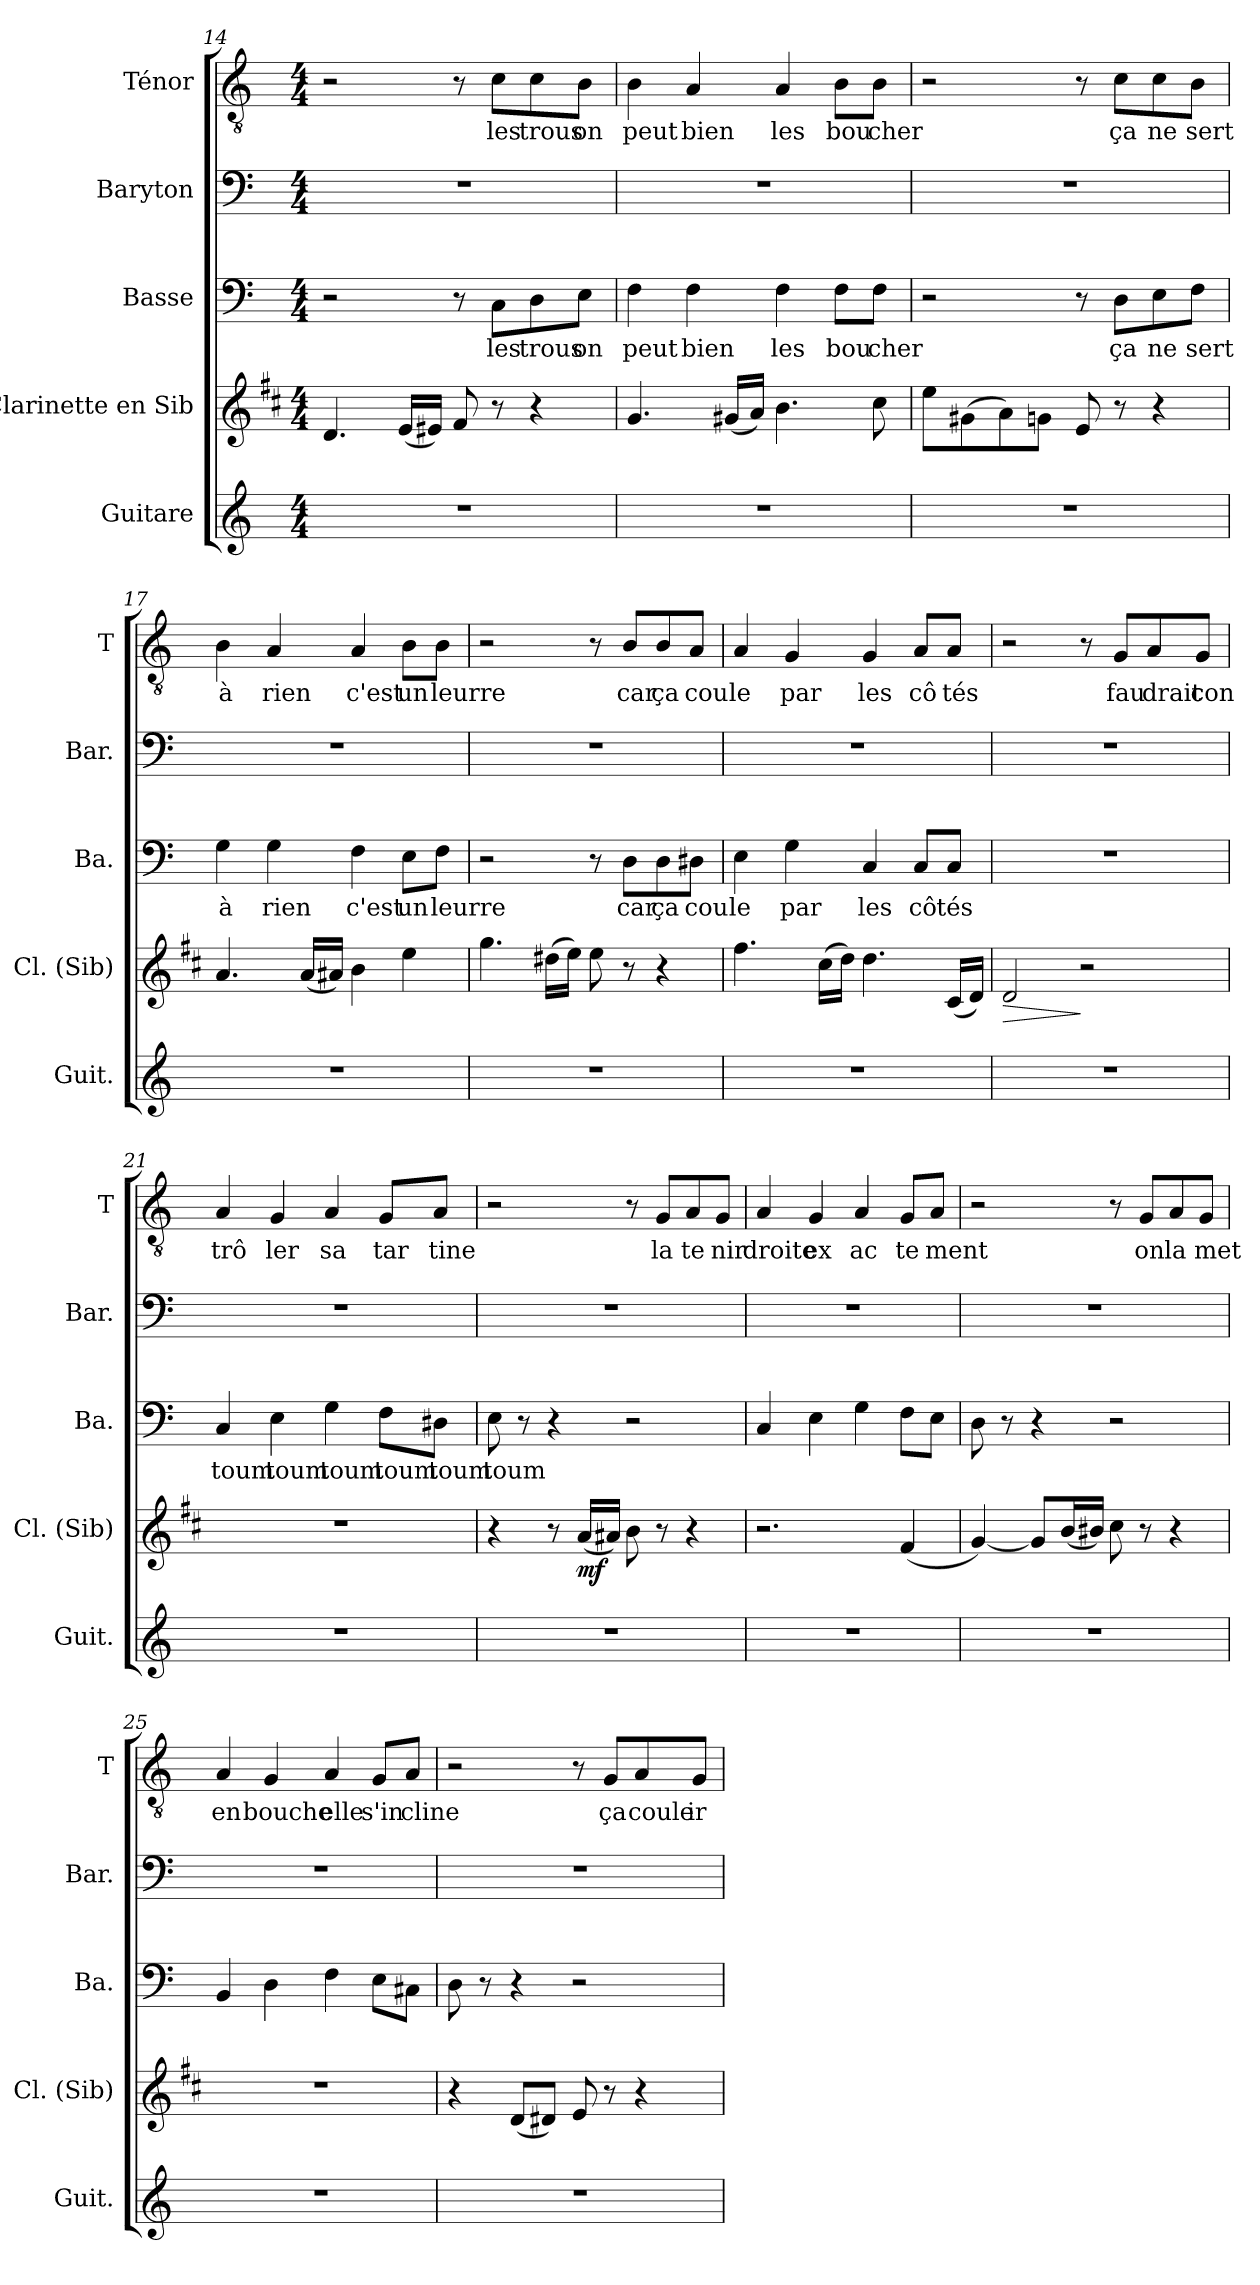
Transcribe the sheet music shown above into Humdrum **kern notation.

**kern	**kern	**dynam	**kern	**text	**kern	**kern	**text
*part5	*part4	*part4	*part3	*part3	*part2	*part1	*part1
*staff5	*staff4	*staff4	*staff3	*staff3	*staff2	*staff1	*staff1
*I"Guitare	*I"Clarinette en Sib	*	*I"Basse	*	*I"Baryton	*I"Ténor	*
*I'Guit.	*I'Cl. (Sib)	*	*I'Ba.	*	*I'Bar.	*I'T	*
*clefG2	*clefG2	*	*clefF4	*	*clefF4	*clefGv2	*
*ITrd7c12	*ITrd1c2	*	*	*	*	*	*
*k[]	*k[]	*	*k[]	*	*k[]	*k[]	*
*C:	*C:	*	*C:	*	*C:	*C:	*
*M4/4	*M4/4	*	*M4/4	*	*M4/4	*M4/4	*
=14	=14	=14	=14	=14	=14	=14	=14
1r	4.c/	.	2r	.	1r	2r	.
.	(<16d/LL	.	.	.	.	.	.
.	16d#X/JJ)	.	.	.	.	.	.
.	8e/	.	8r	.	.	8r	.
!	!	!	!	!LO:LY:b	!	!	!LO:LY:b
.	8r	.	8C\L	les	.	8c\L	les
!	!	!	!	!LO:LY:b	!	!	!LO:LY:b
.	4r	.	8D\	trous	.	8c\	trous
!	!	!	!	!LO:LY:b	!	!	!LO:LY:b
.	.	.	8E\J	on	.	8B\J	on
!!LO:PB:g=z
=15	=15	=15	=15	=15	=15	=15	=15
!	!	!	!	!LO:LY:b	!	!	!LO:LY:b
1r	4.f/	.	4F\	peut	1r	4B\	peut
!	!	!	!	!LO:LY:b	!	!	!LO:LY:b
.	.	.	4F\	bien	.	4A/	bien
.	(<16f#X/LL	.	.	.	.	.	.
.	16g/JJ)	.	.	.	.	.	.
!	!	!	!	!LO:LY:b	!	!	!LO:LY:b
.	4.a\	.	4F\	les	.	4A/	les
!	!	!	!	!LO:LY:b	!	!	!LO:LY:b
.	.	.	8F\L	bou	.	8B\L	bou
!	!	!	!	!LO:LY:b	!	!	!LO:LY:b
.	8b\	.	8F\J	cher	.	8B\J	cher
=16	=16	=16	=16	=16	=16	=16	=16
1r	8dd\L	.	2r	.	1r	2r	.
.	(>8f#X\	.	.	.	.	.	.
.	8g\)	.	.	.	.	.	.
.	8fn\J	.	.	.	.	.	.
.	8d/	.	8r	.	.	8r	.
!	!	!	!	!LO:LY:b	!	!	!LO:LY:b
.	8r	.	8D\L	ça	.	8c\L	ça
!	!	!	!	!LO:LY:b	!	!	!LO:LY:b
.	4r	.	8E\	ne	.	8c\	ne
!	!	!	!	!LO:LY:b	!	!	!LO:LY:b
.	.	.	8F\J	sert	.	8B\J	sert
!!LO:LB:g=z
=17	=17	=17	=17	=17	=17	=17	=17
!	!	!	!	!LO:LY:b	!	!	!LO:LY:b
1r	4.g/	.	4G\	à	1r	4B\	à
!	!	!	!	!LO:LY:b	!	!	!LO:LY:b
.	.	.	4G\	rien	.	4A/	rien
.	(<16g/LL	.	.	.	.	.	.
.	16g#X/JJ)	.	.	.	.	.	.
!	!	!	!	!LO:LY:b	!	!	!LO:LY:b
.	4a\	.	4F\	c'est	.	4A/	c'est
!	!	!	!	!LO:LY:b	!	!	!LO:LY:b
.	4dd\	.	8E\L	un	.	8B\L	un
!	!	!	!	!LO:LY:b	!	!	!LO:LY:b
.	.	.	8F\J	leurre	.	8B\J	leurre
=18	=18	=18	=18	=18	=18	=18	=18
1r	4.ff\	.	2r	.	1r	2r	.
.	(>16cc#X\LL	.	.	.	.	.	.
.	16dd\JJ)	.	.	.	.	.	.
.	8dd\	.	8r	.	.	8r	.
!	!	!	!	!LO:LY:b	!	!	!LO:LY:b
.	8r	.	8D\L	car	.	8B/L	car
!	!	!	!	!LO:LY:b	!	!	!LO:LY:b
.	4r	.	8D\	ça	.	8B/	ça
!	!	!	!	!LO:LY:b	!	!	!LO:LY:b
.	.	.	8D#X\J	cou	.	8A/J	cou
!!LO:PB:g=z
=19	=19	=19	=19	=19	=19	=19	=19
!	!	!	!	!LO:LY:b	!	!	!LO:LY:b
1r	4.ee\	.	4E\	le	1r	4A/	le
!	!	!	!	!LO:LY:b	!	!	!LO:LY:b
.	.	.	4G\	par	.	4G/	par
.	(>16b\LL	.	.	.	.	.	.
.	16cc\JJ)	.	.	.	.	.	.
!	!	!	!	!LO:LY:b	!	!	!LO:LY:b
.	4.cc\	.	4C/	les	.	4G/	les
!	!	!	!	!LO:LY:b	!	!	!LO:LY:b
.	.	.	8C/L	cô	.	8A/L	cô
!	!	!	!	!LO:LY:b	!	!	!LO:LY:b
.	(<16B/LL	.	8C/J	tés	.	8A/J	tés
.	16c/JJ)	.	.	.	.	.	.
=20	=20	=20	=20	=20	=20	=20	=20
!	!	!LO:HP:b	!	!	!	!	!
1r	2c/	>	1r	.	1r	2r	.
.	2r	]	.	.	.	8r	.
!	!	!	!	!	!	!	!LO:LY:b
.	.	.	.	.	.	8G/L	fau
!	!	!	!	!	!	!	!LO:LY:b
.	.	.	.	.	.	8A/	drait
!	!	!	!	!	!	!	!LO:LY:b
.	.	.	.	.	.	8G/J	con
!!LO:LB:g=z
=21	=21	=21	=21	=21	=21	=21	=21
!	!	!	!	!LO:LY:b	!	!	!LO:LY:b
1r	1r	.	4C/	toum	1r	4A/	trô
!	!	!	!	!LO:LY:b	!	!	!LO:LY:b
.	.	.	4E\	toum	.	4G/	ler
!	!	!	!	!LO:LY:b	!	!	!LO:LY:b
.	.	.	4G\	toum	.	4A/	sa
!	!	!	!	!LO:LY:b	!	!	!LO:LY:b
.	.	.	8F\L	toum	.	8G/L	tar
!	!	!	!	!LO:LY:b	!	!	!LO:LY:b
.	.	.	8D#X\J	toum	.	8A/J	tine
=22	=22	=22	=22	=22	=22	=22	=22
!	!	!	!	!LO:LY:b	!	!	!
1r	4r	.	8E\	toum	1r	2r	.
.	.	.	8r	.	.	.	.
.	8r	.	4r	.	.	.	.
!	!	!LO:DY:b	!	!	!	!	!
.	(<16g/LL	mf	.	.	.	.	.
.	16g#X/JJ)	.	.	.	.	.	.
.	8a\	.	2r	.	.	8r	.
!	!	!	!	!	!	!	!LO:LY:b
.	8r	.	.	.	.	8G/L	la
!	!	!	!	!	!	!	!LO:LY:b
.	4r	.	.	.	.	8A/	te
!	!	!	!	!	!	!	!LO:LY:b
.	.	.	.	.	.	8G/J	nir
!!LO:PB:g=z
=23	=23	=23	=23	=23	=23	=23	=23
!	!	!	!	!	!	!	!LO:LY:b
1r	2.r	.	4C/	.	1r	4A/	droite
!	!	!	!	!	!	!	!LO:LY:b
.	.	.	4E\	.	.	4G/	ex
!	!	!	!	!	!	!	!LO:LY:b
.	.	.	4G\	.	.	4A/	ac
!	!	!	!	!	!	!	!LO:LY:b
.	(<4e/	.	8F\L	.	.	8G/L	te
!	!	!	!	!	!	!	!LO:LY:b
.	.	.	8E\J	.	.	8A/J	ment
=24	=24	=24	=24	=24	=24	=24	=24
1r	[4f/)	.	8D\	.	1r	2r	.
.	.	.	8r	.	.	.	.
.	8f/L]	.	4r	.	.	.	.
.	(<16a/L	.	.	.	.	.	.
.	16a#X/JJ)	.	.	.	.	.	.
.	8b\	.	2r	.	.	8r	.
!	!	!	!	!	!	!	!LO:LY:b
.	8r	.	.	.	.	8G/L	on
!	!	!	!	!	!	!	!LO:LY:b
.	4r	.	.	.	.	8A/	la
!	!	!	!	!	!	!	!LO:LY:b
.	.	.	.	.	.	8G/J	met
!!LO:LB:g=z
=25	=25	=25	=25	=25	=25	=25	=25
!	!	!	!	!	!	!	!LO:LY:b
1r	1r	.	4BB/	.	1r	4A/	en
!	!	!	!	!	!	!	!LO:LY:b
.	.	.	4D\	.	.	4G/	bouche
!	!	!	!	!	!	!	!LO:LY:b
.	.	.	4F\	.	.	4A/	elle
!	!	!	!	!	!	!	!LO:LY:b
.	.	.	8E\L	.	.	8G/L	s'in
!	!	!	!	!	!	!	!LO:LY:b
.	.	.	8C#X\J	.	.	8A/J	cline
=26	=26	=26	=26	=26	=26	=26	=26
1r	4r	.	8D\	.	1r	2r	.
.	.	.	8r	.	.	.	.
.	(<8c/L	.	4r	.	.	.	.
.	8c#X/J)	.	.	.	.	.	.
.	8d/	.	2r	.	.	8r	.
!	!	!	!	!	!	!	!LO:LY:b
.	8r	.	.	.	.	8G/L	ça
!	!	!	!	!	!	!	!LO:LY:b
.	4r	.	.	.	.	8A/	coule
!	!	!	!	!	!	!	!LO:LY:b
.	.	.	.	.	.	8G/J	ir
=	=	=	=	=	=	=	=
*-	*-	*-	*-	*-	*-	*-	*-
